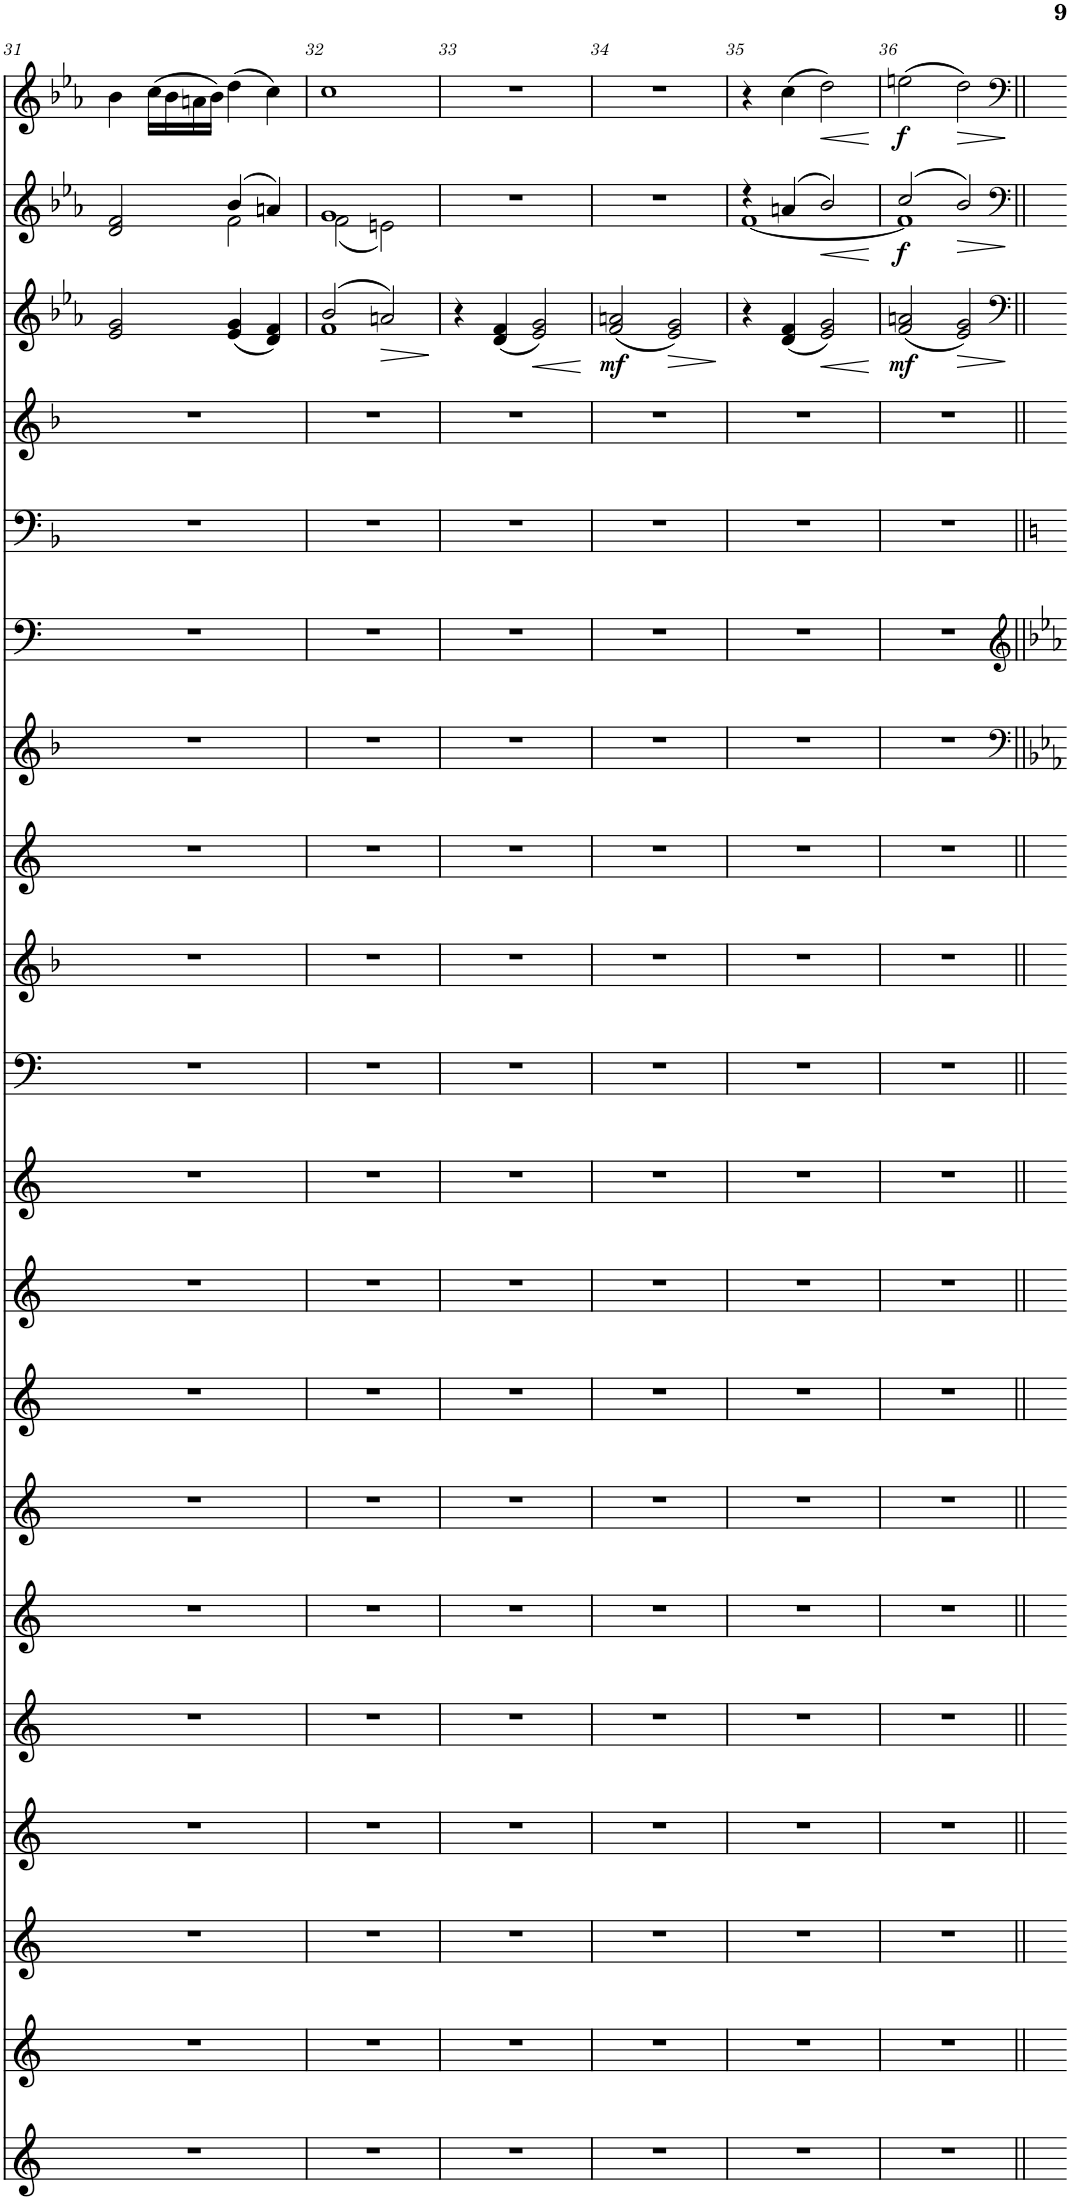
**kern	**kern	**kern	**kern	**kern	**kern	**kern	**kern	**kern	**kern	**kern	**kern	**kern	**kern	**kern	**kern	**kern	**kern	**dynam	**kern	**dynam	**kern	**dynam
*part20	*part19	*part18	*part17	*part16	*part15	*part14	*part13	*part12	*part11	*part10	*part9	*part8	*part7	*part6	*part5	*part4	*part3	*part3	*part2	*part2	*part1	*part1
*staff20	*staff19	*staff18	*staff17	*staff16	*staff15	*staff14	*staff13	*staff12	*staff11	*staff10	*staff9	*staff8	*staff7	*staff6	*staff5	*staff4	*staff3	*staff3	*staff2	*staff2	*staff1	*staff1
*I"part 19	*I"part 18	*I"part 17	*I"part 16	*I"part 15	*I"part 14	*I"part 13	*I"part 12	*I"part 11	*I"part 10	*I"part 9	*I"part 8	*I"part 7	*I"part 6	*I"part 5	*I"part 4	*I"part 3	*I"part 2	*	*I"part 1	*	*I"part 0	*
!!LO:PB:g=z
*clefG2	*clefG2	*clefG2	*clefG2	*clefG2	*clefG2	*clefG2	*clefG2	*clefG2	*clefG2	*clefF4	*clefG2	*clefX	*clefX	*clefF4	*clefF4	*clefG2	*clefG2	*	*clefG2	*	*clefG2	*
*	*	*Trd-2c-3	*Trd-2c-3	*	*	*	*Trd-3c-5	*Trd1c2	*Trd1c2	*Trd-2c-3	*Trd1c2	*Trd-2c-3	*Trd1c2	*Trd-2c-3	*Trd1c2	*Trd1c2	*	*	*	*	*	*
*k[]	*k[]	*k[]	*k[]	*k[]	*k[]	*k[]	*k[]	*k[]	*k[]	*k[]	*k[b-]	*k[]	*k[b-]	*k[]	*k[b-]	*k[b-]	*k[b-e-a-]	*	*k[b-e-a-]	*	*k[b-e-a-]	*
*M4/4	*M4/4	*M4/4	*M4/4	*M4/4	*M4/4	*M4/4	*M4/4	*M4/4	*M4/4	*M4/4	*M4/4	*M4/4	*M4/4	*M4/4	*M4/4	*M4/4	*M4/4	*	*M4/4	*	*M4/4	*
=31	=31	=31	=31	=31	=31	=31	=31	=31	=31	=31	=31	=31	=31	=31	=31	=31	=31	=31	=31	=31	=31	=31
*	*	*	*	*	*	*	*	*	*	*	*	*	*	*	*	*	*	*	*^	*	*	*
1r	1r	1r	1r	1r	1r	1r	1r	1r	1r	1r	1r	1r	1r	1r	1r	1r	2e-/ 2g/	.	2d/ 2f/	2ryy	.	4b-\	.
.	.	.	.	.	.	.	.	.	.	.	.	.	.	.	.	.	.	.	.	.	.	(16cc\LL	.
.	.	.	.	.	.	.	.	.	.	.	.	.	.	.	.	.	.	.	.	.	.	16b-\	.
.	.	.	.	.	.	.	.	.	.	.	.	.	.	.	.	.	.	.	.	.	.	16an\	.
.	.	.	.	.	.	.	.	.	.	.	.	.	.	.	.	.	.	.	.	.	.	16b-\JJ)	.
.	.	.	.	.	.	.	.	.	.	.	.	.	.	.	.	.	(4e-/ 4g/	.	(4b-/	2f\	.	(4dd\	.
.	.	.	.	.	.	.	.	.	.	.	.	.	.	.	.	.	4d/ 4f/)	.	4an/)	.	.	4cc\)	.
=32	=32	=32	=32	=32	=32	=32	=32	=32	=32	=32	=32	=32	=32	=32	=32	=32	=32	=32	=32	=32	=32	=32	=32
*	*	*	*	*	*	*	*	*	*	*	*	*	*	*	*	*	*^	*	*	*	*	*	*
1r	1r	1r	1r	1r	1r	1r	1r	1r	1r	1r	1r	1r	1r	1r	1r	1r	(2b-/	1f	.	1g	(2f\	.	1cc	.
!	!	!	!	!	!	!	!	!	!	!	!	!	!	!	!	!	!	!	!LO:HP:b	!	!	!	!	!
.	.	.	.	.	.	.	.	.	.	.	.	.	.	.	.	.	2an/)	.	>	.	2en\)	.	.	.
*	*	*	*	*	*	*	*	*	*	*	*	*	*	*	*	*	*v	*v	*	*	*	*	*	*
*	*	*	*	*	*	*	*	*	*	*	*	*	*	*	*	*	*	*	*v	*v	*	*	*
.	.	.	.	.	.	.	.	.	.	.	.	.	.	.	.	.	.	]	.	.	.	.
=33	=33	=33	=33	=33	=33	=33	=33	=33	=33	=33	=33	=33	=33	=33	=33	=33	=33	=33	=33	=33	=33	=33
1r	1r	1r	1r	1r	1r	1r	1r	1r	1r	1r	1r	1r	1r	1r	1r	1r	4r	.	1r	.	1r	.
.	.	.	.	.	.	.	.	.	.	.	.	.	.	.	.	.	(4d/ 4f/	.	.	.	.	.
!	!	!	!	!	!	!	!	!	!	!	!	!	!	!	!	!	!	!LO:HP:b	!	!	!	!
.	.	.	.	.	.	.	.	.	.	.	.	.	.	.	.	.	2e-/ 2g/)	<	.	.	.	.
.	.	.	.	.	.	.	.	.	.	.	.	.	.	.	.	.	.	[	.	.	.	.
=34	=34	=34	=34	=34	=34	=34	=34	=34	=34	=34	=34	=34	=34	=34	=34	=34	=34	=34	=34	=34	=34	=34
!	!	!	!	!	!	!	!	!	!	!	!	!	!	!	!	!	!	!LO:DY:b	!	!	!	!
1r	1r	1r	1r	1r	1r	1r	1r	1r	1r	1r	1r	1r	1r	1r	1r	1r	(2f/ 2an/	mf	1r	.	1r	.
!	!	!	!	!	!	!	!	!	!	!	!	!	!	!	!	!	!	!LO:HP:b	!	!	!	!
.	.	.	.	.	.	.	.	.	.	.	.	.	.	.	.	.	2e-/ 2g/)	>	.	.	.	.
.	.	.	.	.	.	.	.	.	.	.	.	.	.	.	.	.	.	]	.	.	.	.
=35	=35	=35	=35	=35	=35	=35	=35	=35	=35	=35	=35	=35	=35	=35	=35	=35	=35	=35	=35	=35	=35	=35
*	*	*	*	*	*	*	*	*	*	*	*	*	*	*	*	*	*	*	*^	*	*	*
1r	1r	1r	1r	1r	1r	1r	1r	1r	1r	1r	1r	1r	1r	1r	1r	1r	4r	.	4r	[1f	.	4r	.
.	.	.	.	.	.	.	.	.	.	.	.	.	.	.	.	.	(4d/ 4f/	.	(4an/	.	.	(4cc\	.
!	!	!	!	!	!	!	!	!	!	!	!	!	!	!	!	!	!	!LO:HP:b	!	!	!LO:HP:b	!	!LO:HP:b
.	.	.	.	.	.	.	.	.	.	.	.	.	.	.	.	.	2e-/ 2g/)	<	2b-/)	.	<	2dd\)	<
*	*	*	*	*	*	*	*	*	*	*	*	*	*	*	*	*	*	*	*v	*v	*	*	*
.	.	.	.	.	.	.	.	.	.	.	.	.	.	.	.	.	.	[	.	[	.	[
=36	=36	=36	=36	=36	=36	=36	=36	=36	=36	=36	=36	=36	=36	=36	=36	=36	=36	=36	=36	=36	=36	=36
*	*	*	*	*	*	*	*	*	*	*	*	*	*	*	*	*	*	*	*^	*	*	*
!	!	!	!	!	!	!	!	!	!	!	!	!	!	!	!	!	!	!LO:DY:b	!	!	!LO:DY:b	!	!LO:DY:b
1r	1r	1r	1r	1r	1r	1r	1r	1r	1r	1r	1r	1r	1r	1r	1r	1r	(2f/ 2an/	mf	(2cc/	1f]	f	(2een\	f
!	!	!	!	!	!	!	!	!	!	!	!	!	!	!	!	!	!	!LO:HP:b	!	!	!LO:HP:b	!	!LO:HP:b
.	.	.	.	.	.	.	.	.	.	.	.	.	.	.	.	.	2e-/ 2g/)	>	2b-/)	.	>	2dd\)	>
*	*	*	*	*	*	*	*	*	*	*	*	*	*	*	*	*	*	*	*v	*v	*	*	*
.	.	.	.	.	.	.	.	.	.	.	.	.	.	.	.	.	.	]	.	]	.	]
=||	=||	=||	=||	=||	=||	=||	=||	=||	=||	=||	=||	=||	=||	=||	=||	=||	=||	=||	=||	=||	=||	=||
*-	*-	*-	*-	*-	*-	*-	*-	*-	*-	*-	*-	*-	*-	*-	*-	*-	*-	*-	*-	*-	*-	*-
